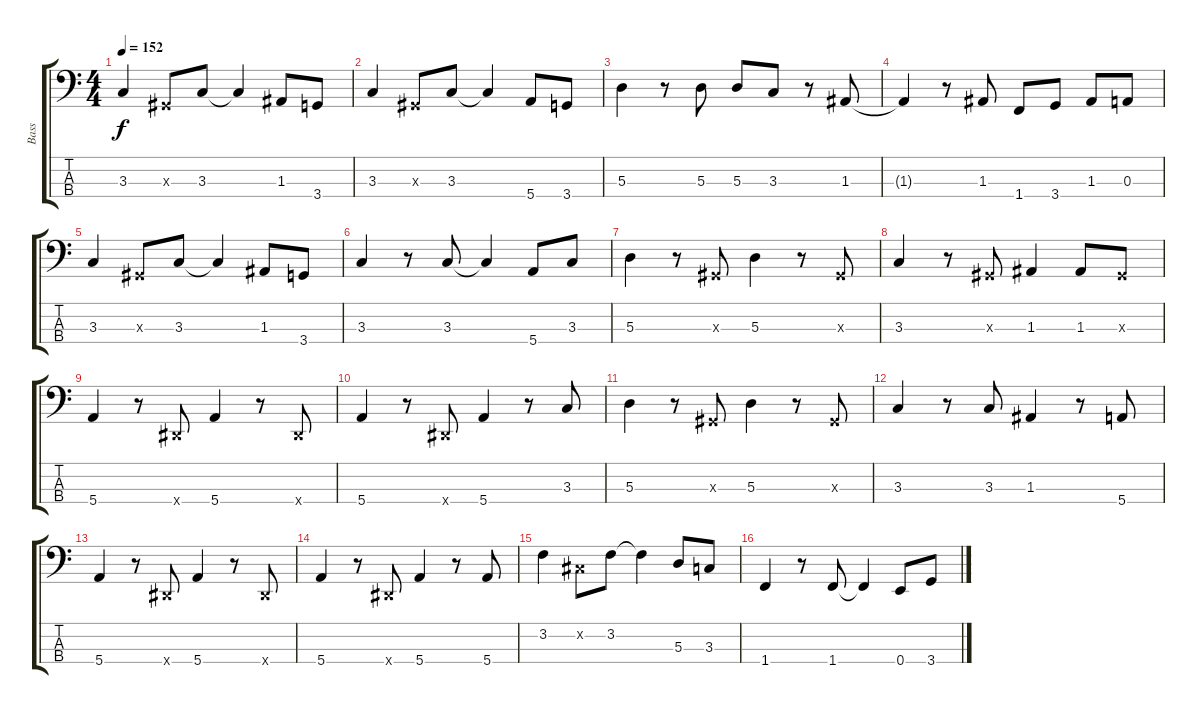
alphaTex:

\track ("Bass" "Bass") {instrument electricbassfinger}
\staff {score tabs}
\tuning (G2 D2 A1 E1) {hide}
\ts (4 4)
\tempo 152
\clef f4
\ks c
3.3.4{dy f} -1.3{x}.8 3.3.8 3.3{t}.4 1.3.8 3.4.8 |
3.3.4 -1.3{x}.8 3.3.8 3.3{t}.4 5.4.8 3.4.8 |
5.3.4 r.8 5.3.8 5.3.8 3.3.8 r.8 1.3.8 |
1.3{t}.4 r.8 1.3.8 1.4.8 3.4.8 1.3.8 0.3.8 |
3.3.4 -1.3{x}.8 3.3.8 3.3{t}.4 1.3.8 3.4.8 |
3.3.4 r.8 3.3.8 3.3{t}.4 5.4.8 3.3.8 |
5.3.4 r.8 -1.3{x}.8 5.3.4 r.8 -1.3{x}.8 |
3.3.4 r.8 -1.3{x}.8 1.3.4 1.3.8 -1.3{x}.8 |
5.4.4 r.8 -1.4{x}.8 5.4.4 r.8 -1.4{x}.8 |
5.4.4 r.8 -1.4{x}.8 5.4.4 r.8 3.3.8 |
5.3.4 r.8 -1.3{x}.8 5.3.4 r.8 -1.3{x}.8 |
3.3.4 r.8 3.3.8 1.3.4 r.8 5.4.8 |
5.4.4 r.8 -1.4{x}.8 5.4.4 r.8 -1.4{x}.8 |
5.4.4 r.8 -1.4{x}.8 5.4.4 r.8 5.4.8 |
3.2.4 -1.2{x}.8 3.2.8 3.2{t}.4 5.3.8 3.3.8 |
1.4.4 r.8 1.4.8 1.4{t}.4 0.4.8 3.4.8
